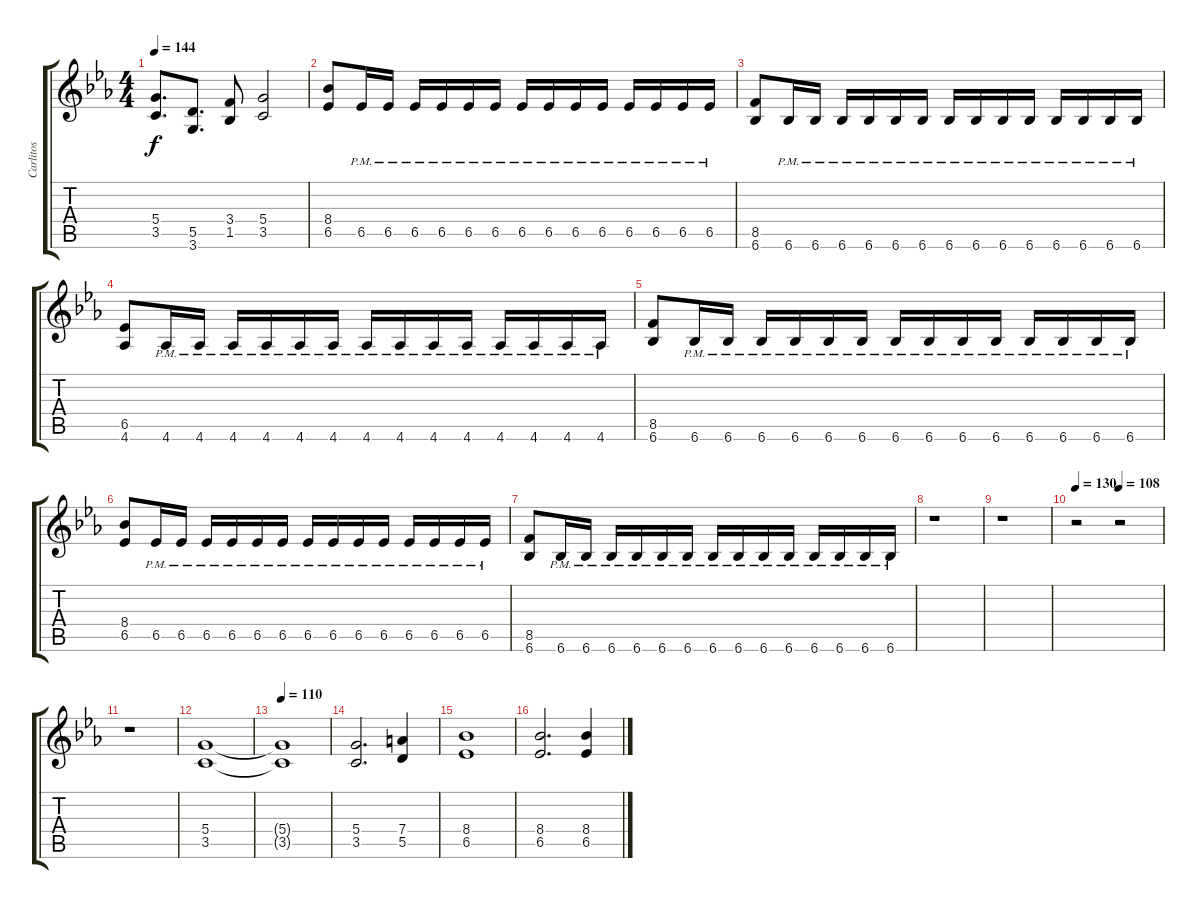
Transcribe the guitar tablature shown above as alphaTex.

\track ("Carlitos" "Carlitos") {instrument distortionguitar}
\staff {score tabs}
\tuning (E4 B3 G3 D3 A2 E2) {hide}
\ts (4 4)
\tempo 144
\clef g2
\ks eb
(5.4 3.5).8{d dy f} (5.5 3.6).8{d} (3.4 1.5).8 (5.4 3.5).2 |
(8.4 6.5).8 6.5{pm}.16 6.5{pm}.16 6.5{pm}.16 6.5{pm}.16 6.5{pm}.16 6.5{pm}.16 6.5{pm}.16 6.5{pm}.16 6.5{pm}.16 6.5{pm}.16 6.5{pm}.16 6.5{pm}.16 6.5{pm}.16 6.5{pm}.16 |
(8.5 6.6).8 6.6{pm}.16 6.6{pm}.16 6.6{pm}.16 6.6{pm}.16 6.6{pm}.16 6.6{pm}.16 6.6{pm}.16 6.6{pm}.16 6.6{pm}.16 6.6{pm}.16 6.6{pm}.16 6.6{pm}.16 6.6{pm}.16 6.6{pm}.16 |
(6.5 4.6).8 4.6{pm}.16 4.6{pm}.16 4.6{pm}.16 4.6{pm}.16 4.6{pm}.16 4.6{pm}.16 4.6{pm}.16 4.6{pm}.16 4.6{pm}.16 4.6{pm}.16 4.6{pm}.16 4.6{pm}.16 4.6{pm}.16 4.6{pm}.16 |
(8.5 6.6).8 6.6{pm}.16 6.6{pm}.16 6.6{pm}.16 6.6{pm}.16 6.6{pm}.16 6.6{pm}.16 6.6{pm}.16 6.6{pm}.16 6.6{pm}.16 6.6{pm}.16 6.6{pm}.16 6.6{pm}.16 6.6{pm}.16 6.6{pm}.16 |
(8.4 6.5).8 6.5{pm}.16 6.5{pm}.16 6.5{pm}.16 6.5{pm}.16 6.5{pm}.16 6.5{pm}.16 6.5{pm}.16 6.5{pm}.16 6.5{pm}.16 6.5{pm}.16 6.5{pm}.16 6.5{pm}.16 6.5{pm}.16 6.5{pm}.16 |
(8.5 6.6).8 6.6{pm}.16 6.6{pm}.16 6.6{pm}.16 6.6{pm}.16 6.6{pm}.16 6.6{pm}.16 6.6{pm}.16 6.6{pm}.16 6.6{pm}.16 6.6{pm}.16 6.6{pm}.16 6.6{pm}.16 6.6{pm}.16 6.6{pm}.16 |
r.1 |
r.1 |
\tempo 130
\tempo (108 0.5)
r.2 r.2 |
r.1 |
(5.4 3.5).1 |
\tempo 110
(5.4{t} 3.5{t}).1 |
(5.4 3.5).2{d} (7.4 5.5).4 |
(8.4 6.5).1 |
(8.4 6.5).2{d} (8.4 6.5).4
